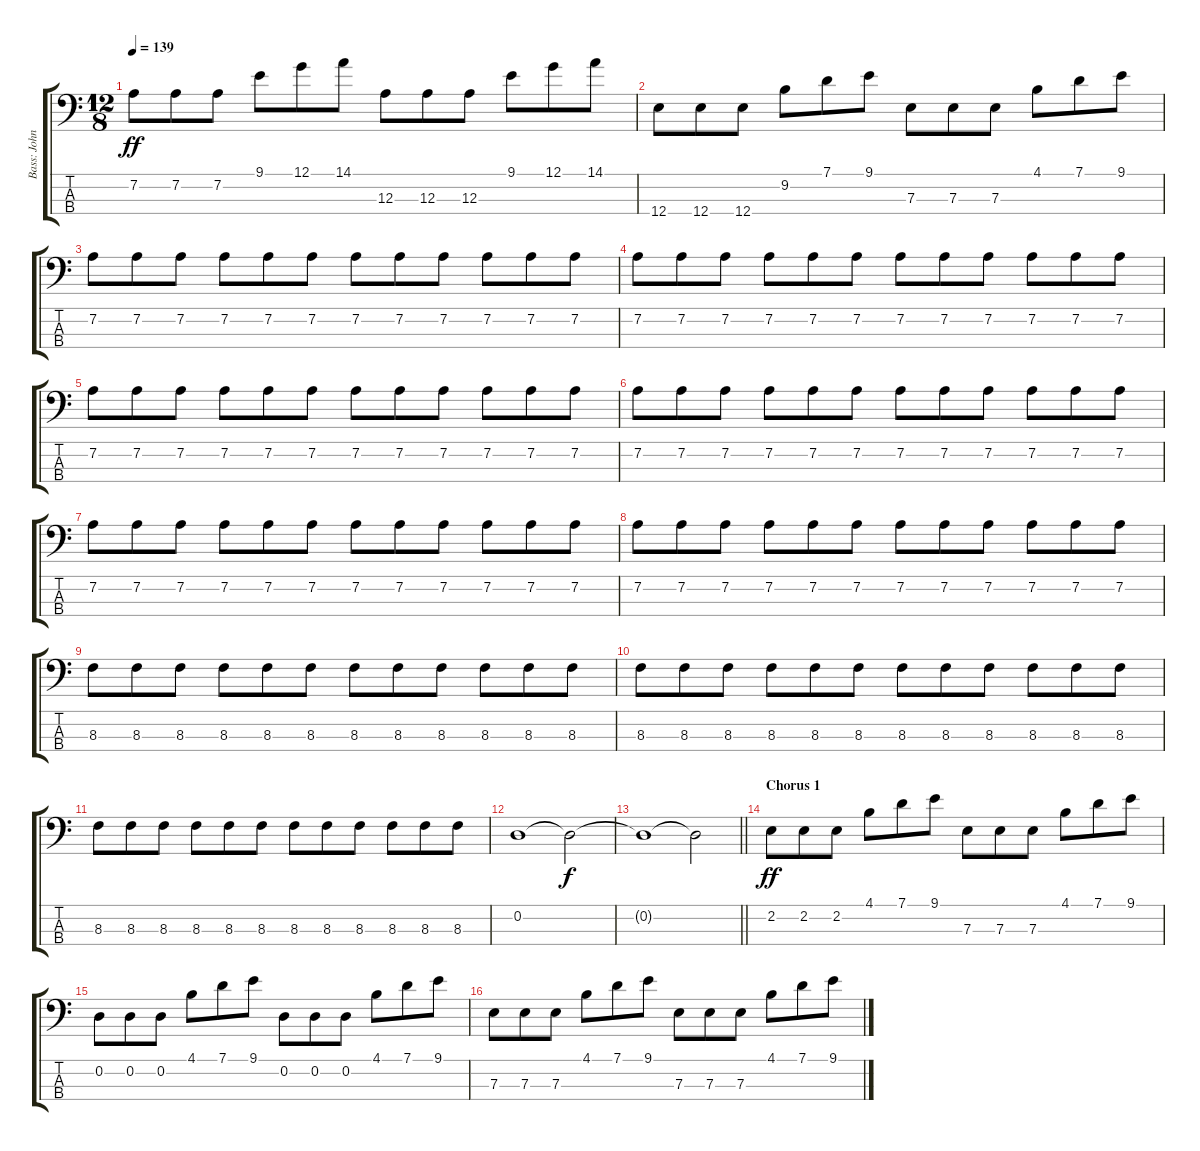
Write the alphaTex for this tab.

\track ("Bass: John Lodge" "Bass: John") {instrument electricbassfinger}
\staff {score tabs}
\tuning (G2 D2 A1 E1) {hide}
\ts (12 8)
\tempo 139
\clef f4
\ks c
7.2.8{dy ff} 7.2.8 7.2.8 9.1.8 12.1.8 14.1.8 12.3.8 12.3.8 12.3.8 9.1.8 12.1.8 14.1.8 |
12.4.8 12.4.8 12.4.8 9.2.8 7.1.8 9.1.8 7.3.8 7.3.8 7.3.8 4.1.8 7.1.8 9.1.8 |
7.2.8 7.2.8 7.2.8 7.2.8 7.2.8 7.2.8 7.2.8 7.2.8 7.2.8 7.2.8 7.2.8 7.2.8 |
7.2.8 7.2.8 7.2.8 7.2.8 7.2.8 7.2.8 7.2.8 7.2.8 7.2.8 7.2.8 7.2.8 7.2.8 |
7.2.8 7.2.8 7.2.8 7.2.8 7.2.8 7.2.8 7.2.8 7.2.8 7.2.8 7.2.8 7.2.8 7.2.8 |
7.2.8 7.2.8 7.2.8 7.2.8 7.2.8 7.2.8 7.2.8 7.2.8 7.2.8 7.2.8 7.2.8 7.2.8 |
7.2.8 7.2.8 7.2.8 7.2.8 7.2.8 7.2.8 7.2.8 7.2.8 7.2.8 7.2.8 7.2.8 7.2.8 |
7.2.8 7.2.8 7.2.8 7.2.8 7.2.8 7.2.8 7.2.8 7.2.8 7.2.8 7.2.8 7.2.8 7.2.8 |
8.3.8 8.3.8 8.3.8 8.3.8 8.3.8 8.3.8 8.3.8 8.3.8 8.3.8 8.3.8 8.3.8 8.3.8 |
8.3.8 8.3.8 8.3.8 8.3.8 8.3.8 8.3.8 8.3.8 8.3.8 8.3.8 8.3.8 8.3.8 8.3.8 |
8.3.8 8.3.8 8.3.8 8.3.8 8.3.8 8.3.8 8.3.8 8.3.8 8.3.8 8.3.8 8.3.8 8.3.8 |
0.2.1 0.2{t}.2{dy f} |
\barLineRight lightlight
0.2{t}.1 0.2{t}.2 |
\section ("" "Chorus 1")
2.2.8{dy ff} 2.2.8 2.2.8 4.1.8 7.1.8 9.1.8 7.3.8 7.3.8 7.3.8 4.1.8 7.1.8 9.1.8 |
0.2.8 0.2.8 0.2.8 4.1.8 7.1.8 9.1.8 0.2.8 0.2.8 0.2.8 4.1.8 7.1.8 9.1.8 |
7.3.8 7.3.8 7.3.8 4.1.8 7.1.8 9.1.8 7.3.8 7.3.8 7.3.8 4.1.8 7.1.8 9.1.8
